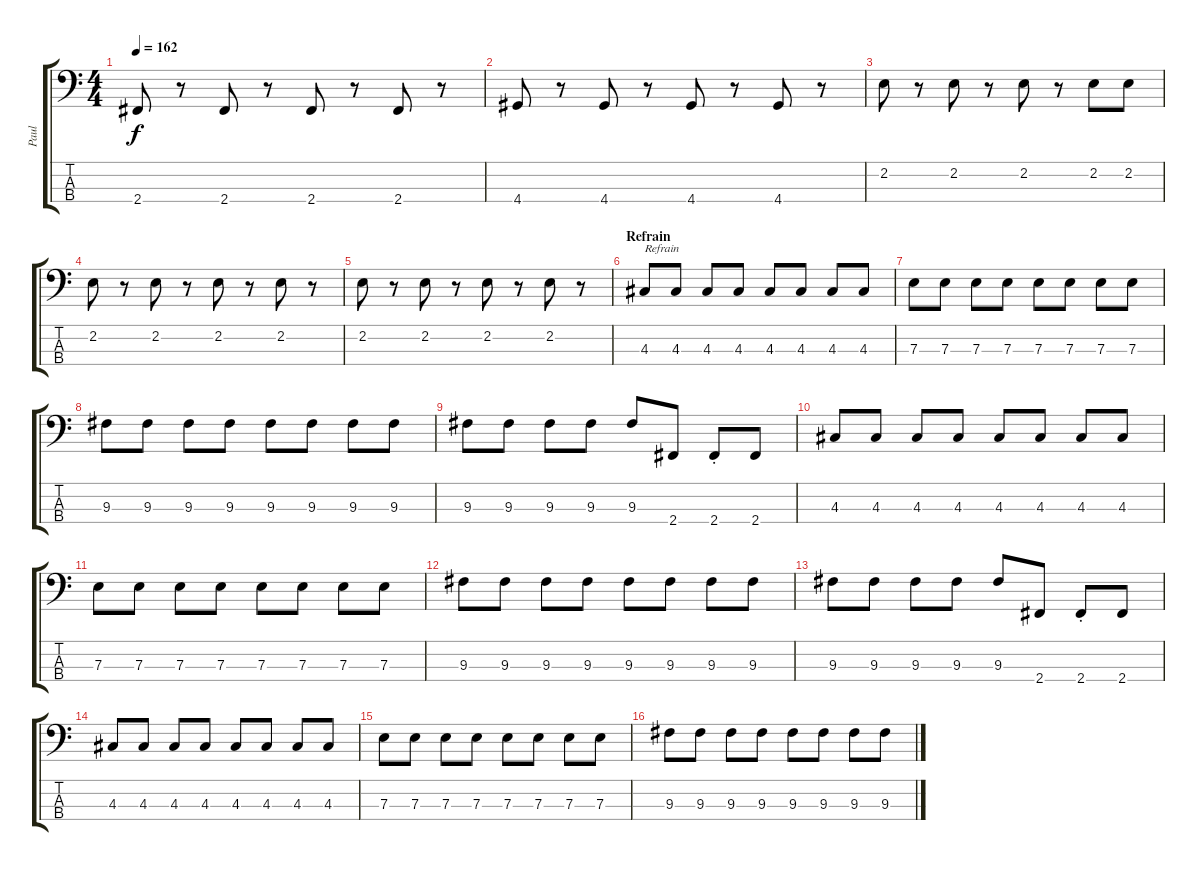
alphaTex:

\track ("Paul" "Paul") {instrument electricbasspick}
\staff {score tabs}
\tuning (G2 D2 A1 E1) {hide}
\ts (4 4)
\tempo 162
\clef f4
\ks c
2.4.8{dy f} r.8 2.4.8 r.8 2.4.8 r.8 2.4.8 r.8 |
4.4.8 r.8 4.4.8 r.8 4.4.8 r.8 4.4.8 r.8 |
2.2.8 r.8 2.2.8 r.8 2.2.8 r.8 2.2.8 2.2.8 |
2.2.8 r.8 2.2.8 r.8 2.2.8 r.8 2.2.8 r.8 |
2.2.8 r.8 2.2.8 r.8 2.2.8 r.8 2.2.8 r.8 |
\section ("" "Refrain")
4.3.8{txt "Refrain"} 4.3.8 4.3.8 4.3.8 4.3.8 4.3.8 4.3.8 4.3.8 |
7.3.8 7.3.8 7.3.8 7.3.8 7.3.8 7.3.8 7.3.8 7.3.8 |
9.3.8 9.3.8 9.3.8 9.3.8 9.3.8 9.3.8 9.3.8 9.3.8 |
9.3.8 9.3.8 9.3.8 9.3.8 9.3.8 2.4.8 2.4{st}.8 2.4.8 |
4.3.8 4.3.8 4.3.8 4.3.8 4.3.8 4.3.8 4.3.8 4.3.8 |
7.3.8 7.3.8 7.3.8 7.3.8 7.3.8 7.3.8 7.3.8 7.3.8 |
9.3.8 9.3.8 9.3.8 9.3.8 9.3.8 9.3.8 9.3.8 9.3.8 |
9.3.8 9.3.8 9.3.8 9.3.8 9.3.8 2.4.8 2.4{st}.8 2.4.8 |
4.3.8 4.3.8 4.3.8 4.3.8 4.3.8 4.3.8 4.3.8 4.3.8 |
7.3.8 7.3.8 7.3.8 7.3.8 7.3.8 7.3.8 7.3.8 7.3.8 |
9.3.8 9.3.8 9.3.8 9.3.8 9.3.8 9.3.8 9.3.8 9.3.8
